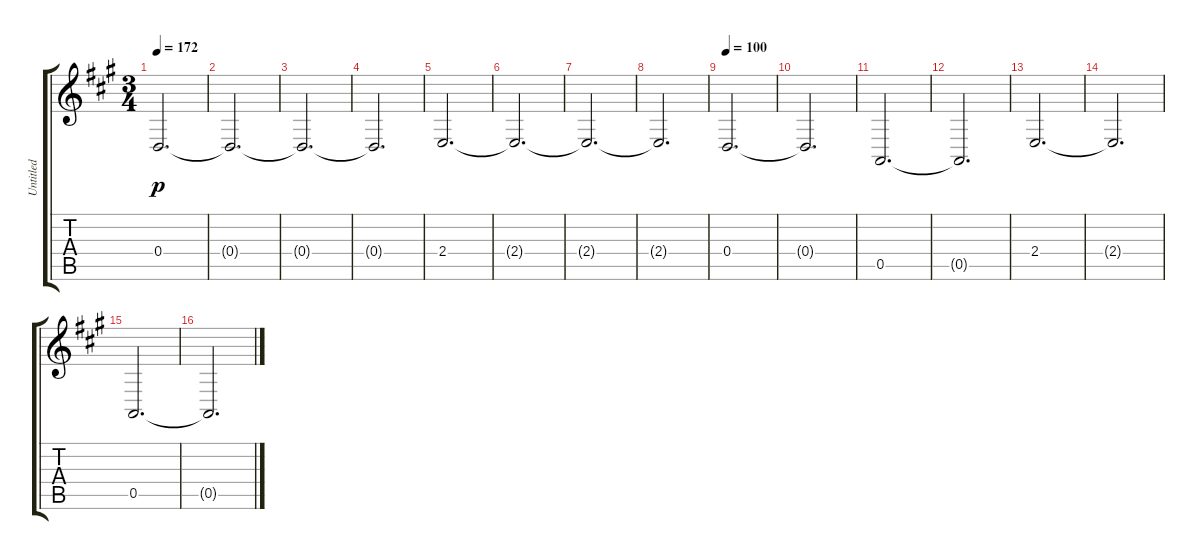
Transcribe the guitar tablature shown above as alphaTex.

\track ("Untitled" "Untitled") {instrument baritonesax}
\staff {score tabs}
\tuning (E4 B3 G3 D3 A2 E2) {hide}
\ts (3 4)
\tempo 172
\clef g2
\ks a
0.4.2{d dy p} |
0.4{t}.2{d} |
0.4{t}.2{d} |
0.4{t}.2{d} |
2.4.2{d} |
2.4{t}.2{d} |
2.4{t}.2{d} |
2.4{t}.2{d} |
\tempo 100
0.4.2{d} |
0.4{t}.2{d} |
0.5.2{d} |
0.5{t}.2{d} |
2.4.2{d} |
2.4{t}.2{d} |
0.5.2{d} |
0.5{t}.2{d}
